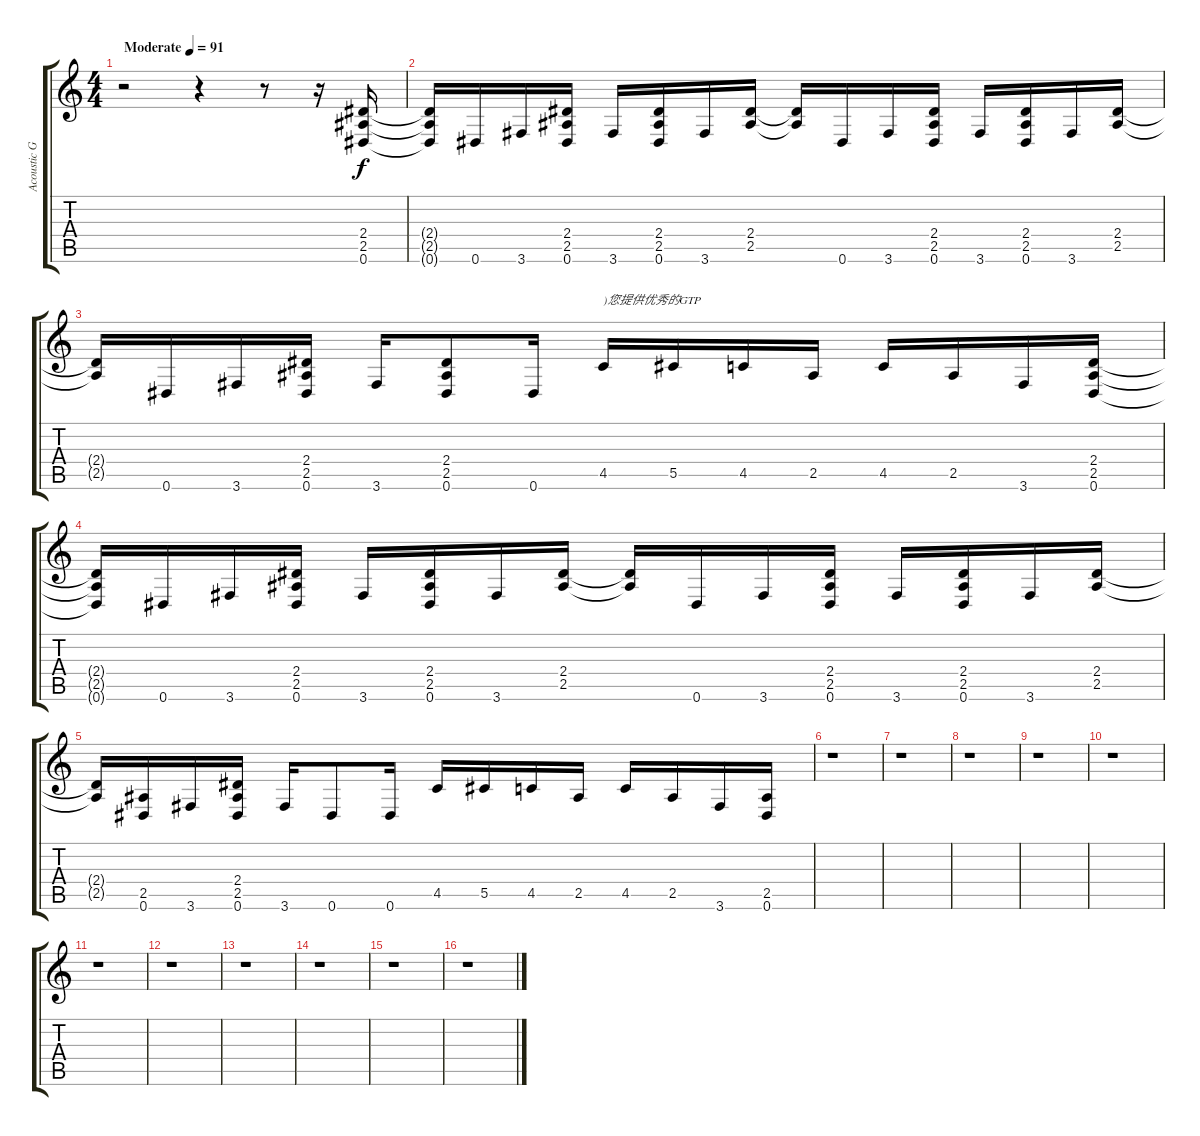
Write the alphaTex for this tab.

\track ("Acoustic Guitar" "Acoustic G") {instrument acousticguitarsteel}
\staff {score tabs}
\tuning (Eb4 Bb3 Gb3 Db3 Ab2 Eb2) {hide}
\ts (4 4)
\tempo (91 "Moderate")
\clef g2
\ks c
r.2{dy f volume 0 instrument acousticguitarsteel} r.4{volume 16} r.8 r.16 (2.4 2.5 0.6).16 |
(2.4{t} 2.5{t} 0.6{t}).16 0.6.16 3.6.16 (2.4 2.5 0.6).16 3.6.16 (2.4 2.5 0.6).16 3.6.16 (2.4 2.5).16 (2.4{t} 2.5{t}).16 0.6.16 3.6.16 (2.4 2.5 0.6).16 3.6.16 (2.4 2.5 0.6).16 3.6.16 (2.4 2.5).16 |
(2.4{t} 2.5{t}).16 0.6.16 3.6.16 (2.4 2.5 0.6).16 3.6.16 (2.4 2.5 0.6).8 0.6.16 4.5.16{txt ")您提供优秀的GTP"} 5.5.16 4.5.16 2.5.16 4.5.16 2.5.16 3.6.16 (2.4 2.5 0.6).16 |
(2.4{t} 2.5{t} 0.6{t}).16 0.6.16 3.6.16 (2.4 2.5 0.6).16 3.6.16 (2.4 2.5 0.6).16 3.6.16 (2.4 2.5).16 (2.4{t} 2.5{t}).16 0.6.16 3.6.16 (2.4 2.5 0.6).16 3.6.16 (2.4 2.5 0.6).16 3.6.16 (2.4 2.5).16 |
(2.4{t} 2.5{t}).16 (2.5 0.6).16 3.6.16 (2.4 2.5 0.6).16 3.6.16 0.6.8 0.6.16 4.5.16 5.5.16 4.5.16 2.5.16 4.5.16 2.5.16 3.6.16 (2.5 0.6).16 |
r.1 |
r.1 |
r.1 |
r.1 |
r.1 |
r.1 |
r.1 |
r.1 |
r.1 |
r.1 |
r.1
